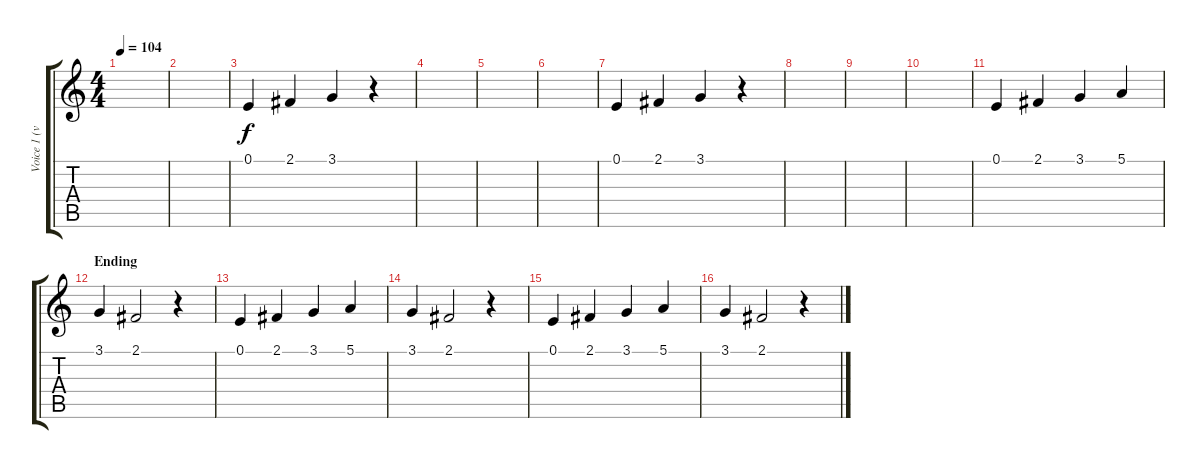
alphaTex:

\track ("Voice 1 (verses)" "Voice 1 (v") {instrument clarinet}
\staff {score tabs}
\tuning (E4 B3 G3 D3 A2 E2) {hide}
\ts (4 4)
\tempo 104
\clef g2
\ks c
|
|
0.1.4 2.1.4 3.1.4 r.4 |
|
|
|
0.1.4 2.1.4 3.1.4 r.4 |
|
|
|
0.1.4 2.1.4 3.1.4 5.1.4 |
\section ("" "Ending")
3.1.4 2.1.2 r.4 |
0.1.4 2.1.4 3.1.4 5.1.4 |
3.1.4 2.1.2 r.4 |
0.1.4 2.1.4 3.1.4 5.1.4 |
3.1.4 2.1.2 r.4
